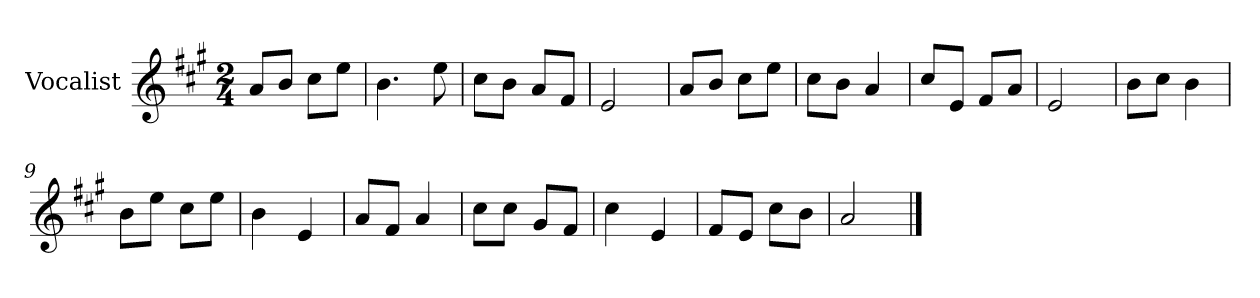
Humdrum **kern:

**kern
*part1
*staff1
*I"Vocalist
*k[f#c#g#]
*A:
*M2/4
=
8aL
8bJ
8cc#L
8eeJ
=1
4.b
8ee
=2
8cc#L
8bJ
8aL
8f#J
=3
2e
=4
8aL
8bJ
8cc#L
8eeJ
=5
8cc#L
8bJ
4a
=6
8cc#L
8eJ
8f#L
8aJ
=7
2e
=8
8bL
8cc#J
4b
=9
8bL
8eeJ
8cc#L
8eeJ
=10
4b
4e
=11
8aL
8f#J
4a
=12
8cc#L
8cc#J
8g#L
8f#J
=13
4cc#
4e
=14
8f#L
8eJ
8cc#L
8bJ
=15
2a
==
*-
